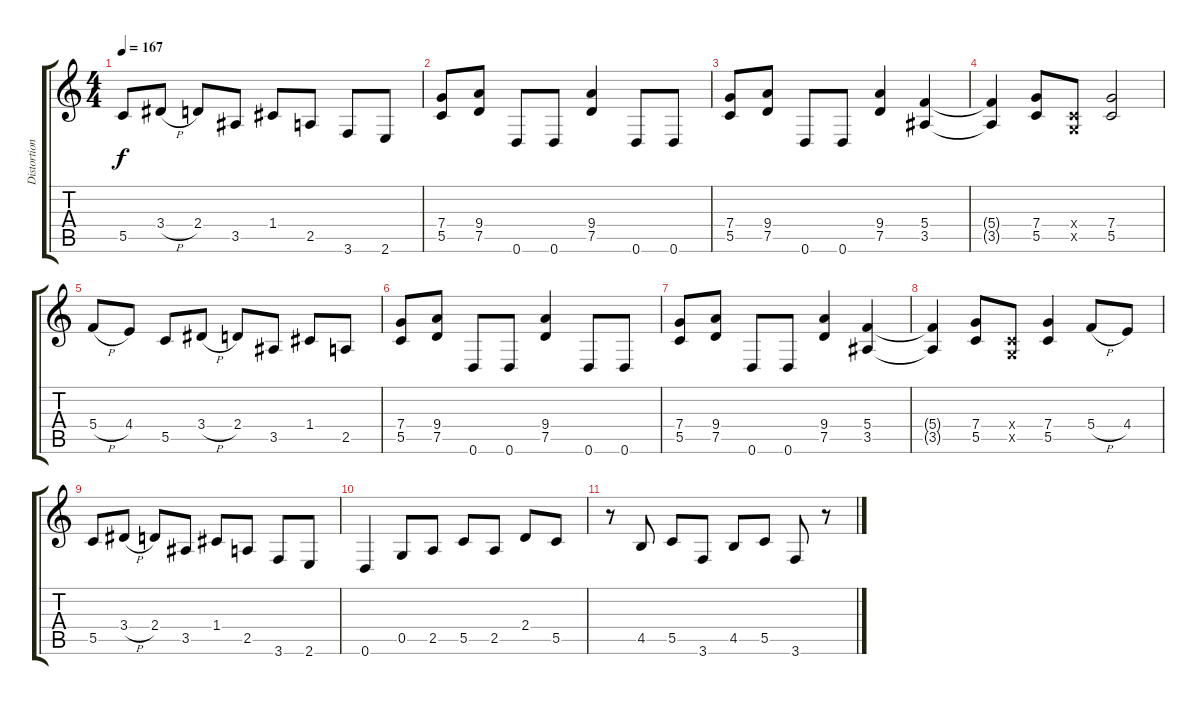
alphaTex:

\track ("Distortion Guitar" "Distortion") {instrument distortionguitar}
\staff {score tabs}
\tuning (D4 A3 F3 C3 G2 D2) {hide}
\ts (4 4)
\tempo 167
\clef g2
\ks c
5.5.8{dy f} 3.4{h}.8 2.4.8 3.5.8 1.4.8 2.5.8 3.6.8 2.6.8 |
(7.4 5.5).8 (9.4 7.5).8 0.6.8 0.6.8 (9.4 7.5).4 0.6.8 0.6.8 |
(7.4 5.5).8 (9.4 7.5).8 0.6.8 0.6.8 (9.4 7.5).4 (5.4 3.5).4 |
(5.4{t} 3.5{t}).4 (7.4 5.5).8 (0.4{x} 0.5{x}).8 (7.4 5.5).2 |
5.4{h}.8 4.4.8 5.5.8 3.4{h}.8 2.4.8 3.5.8 1.4.8 2.5.8 |
(7.4 5.5).8 (9.4 7.5).8 0.6.8 0.6.8 (9.4 7.5).4 0.6.8 0.6.8 |
(7.4 5.5).8 (9.4 7.5).8 0.6.8 0.6.8 (9.4 7.5).4 (5.4 3.5).4 |
(5.4{t} 3.5{t}).4 (7.4 5.5).8 (0.4{x} 0.5{x}).8 (7.4 5.5).4 5.4{h}.8 4.4.8 |
5.5.8 3.4{h}.8 2.4.8 3.5.8 1.4.8 2.5.8 3.6.8 2.6.8 |
0.6.4 0.5.8 2.5.8 5.5.8 2.5.8 2.4.8 5.5.8 |
r.8 4.5.8 5.5.8 3.6.8 4.5.8 5.5.8 3.6.8 r.8
